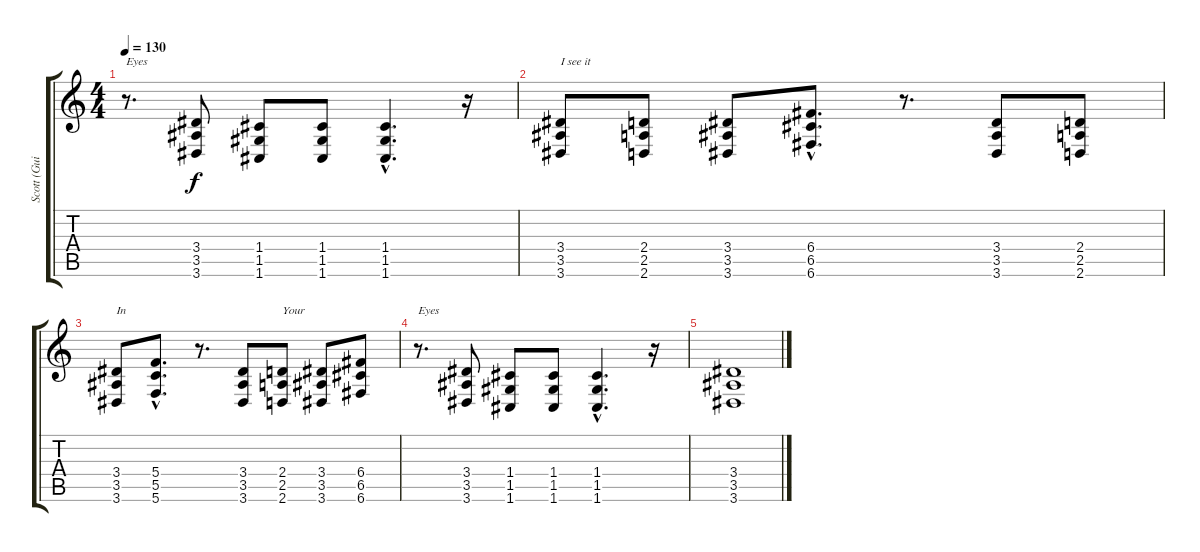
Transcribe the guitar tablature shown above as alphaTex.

\track ("Scott (Guitar 1)" "Scott (Gui") {instrument overdrivenguitar}
\staff {score tabs}
\tuning (D4 A3 F3 C3 G2 C2) {hide}
\ts (4 4)
\tempo 130
\clef g2
\ks c
r.8{d txt "Eyes" dy f} (3.4 3.5 3.6).8 (1.4 1.5 1.6).8 (1.4 1.5 1.6).8 (1.4 1.5{hac} 1.6{hac}).4{d} r.16 |
(3.4 3.5 3.6).8{txt "I see it"} (2.4 2.5 2.6).8 (3.4 3.5 3.6).8 (6.4{hac} 6.5{hac} 6.6{hac}).8{d} r.8{d} (3.4 3.5 3.6).8 (2.4 2.5 2.6).8 |
(3.4 3.5 3.6).8{txt "In"} (5.4{hac} 5.5{hac} 5.6{hac}).8{d} r.8{d} (3.4 3.5 3.6).8 (2.4 2.5 2.6).8{txt "Your"} (3.4 3.5 3.6).8 (6.4 6.5 6.6).8 |
r.8{d txt "Eyes"} (3.4 3.5 3.6).8 (1.4 1.5 1.6).8 (1.4 1.5 1.6).8 (1.4 1.5{hac} 1.6{hac}).4{d} r.16 |
(3.4 3.5 3.6).1
